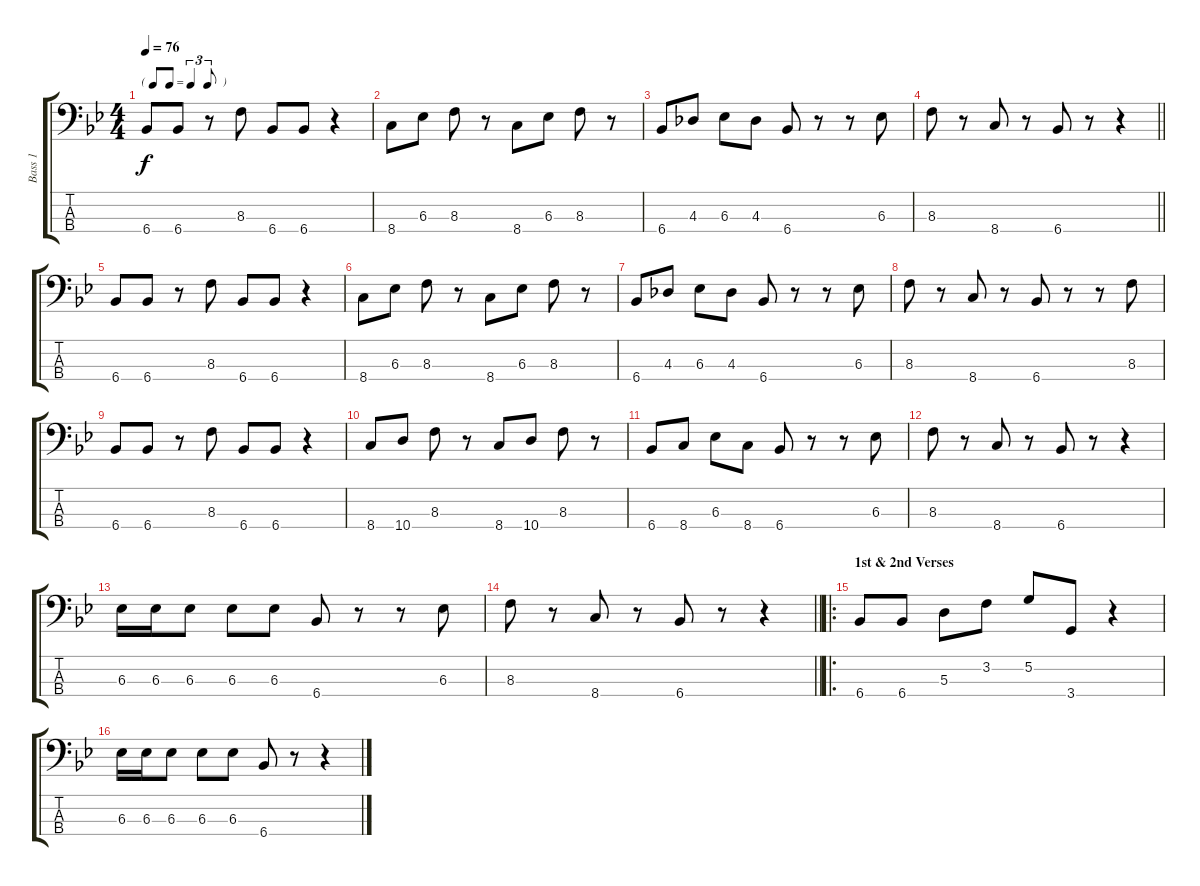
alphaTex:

\track ("Bass 1" "Bass 1") {instrument electricbassfinger}
\staff {score tabs}
\tuning (G2 D2 A1 E1) {hide}
\ts (4 4)
\tf triplet8th
\tempo 76
\clef f4
\ks bb
6.4.8{dy f instrument electricbassfinger} 6.4.8 r.8 8.3.8 6.4.8 6.4.8 r.4 |
8.4.8 6.3.8 8.3.8 r.8 8.4.8 6.3.8 8.3.8 r.8 |
6.4.8 4.3.8 6.3.8 4.3.8 6.4.8 r.8 r.8 6.3.8 |
\barLineRight lightlight
8.3.8 r.8 8.4.8 r.8 6.4.8 r.8 r.4 |
6.4.8 6.4.8 r.8 8.3.8 6.4.8 6.4.8 r.4 |
8.4.8 6.3.8 8.3.8 r.8 8.4.8 6.3.8 8.3.8 r.8 |
6.4.8 4.3.8 6.3.8 4.3.8 6.4.8 r.8 r.8 6.3.8 |
8.3.8 r.8 8.4.8 r.8 6.4.8 r.8 r.8 8.3.8 |
6.4.8 6.4.8 r.8 8.3.8 6.4.8 6.4.8 r.4 |
8.4.8 10.4.8 8.3.8 r.8 8.4.8 10.4.8 8.3.8 r.8 |
6.4.8 8.4.8 6.3.8 8.4.8 6.4.8 r.8 r.8 6.3.8 |
8.3.8 r.8 8.4.8 r.8 6.4.8 r.8 r.4 |
6.3.16 6.3.16 6.3.8 6.3.8 6.3.8 6.4.8 r.8 r.8 6.3.8 |
\barLineRight lightlight
8.3.8 r.8 8.4.8 r.8 6.4.8 r.8 r.4 |
\ro
\section ("" "1st & 2nd Verses")
6.4.8 6.4.8 5.3.8 3.2.8 5.2.8 3.4.8 r.4 |
6.3.16 6.3.16 6.3.8 6.3.8 6.3.8 6.4.8 r.8 r.4
